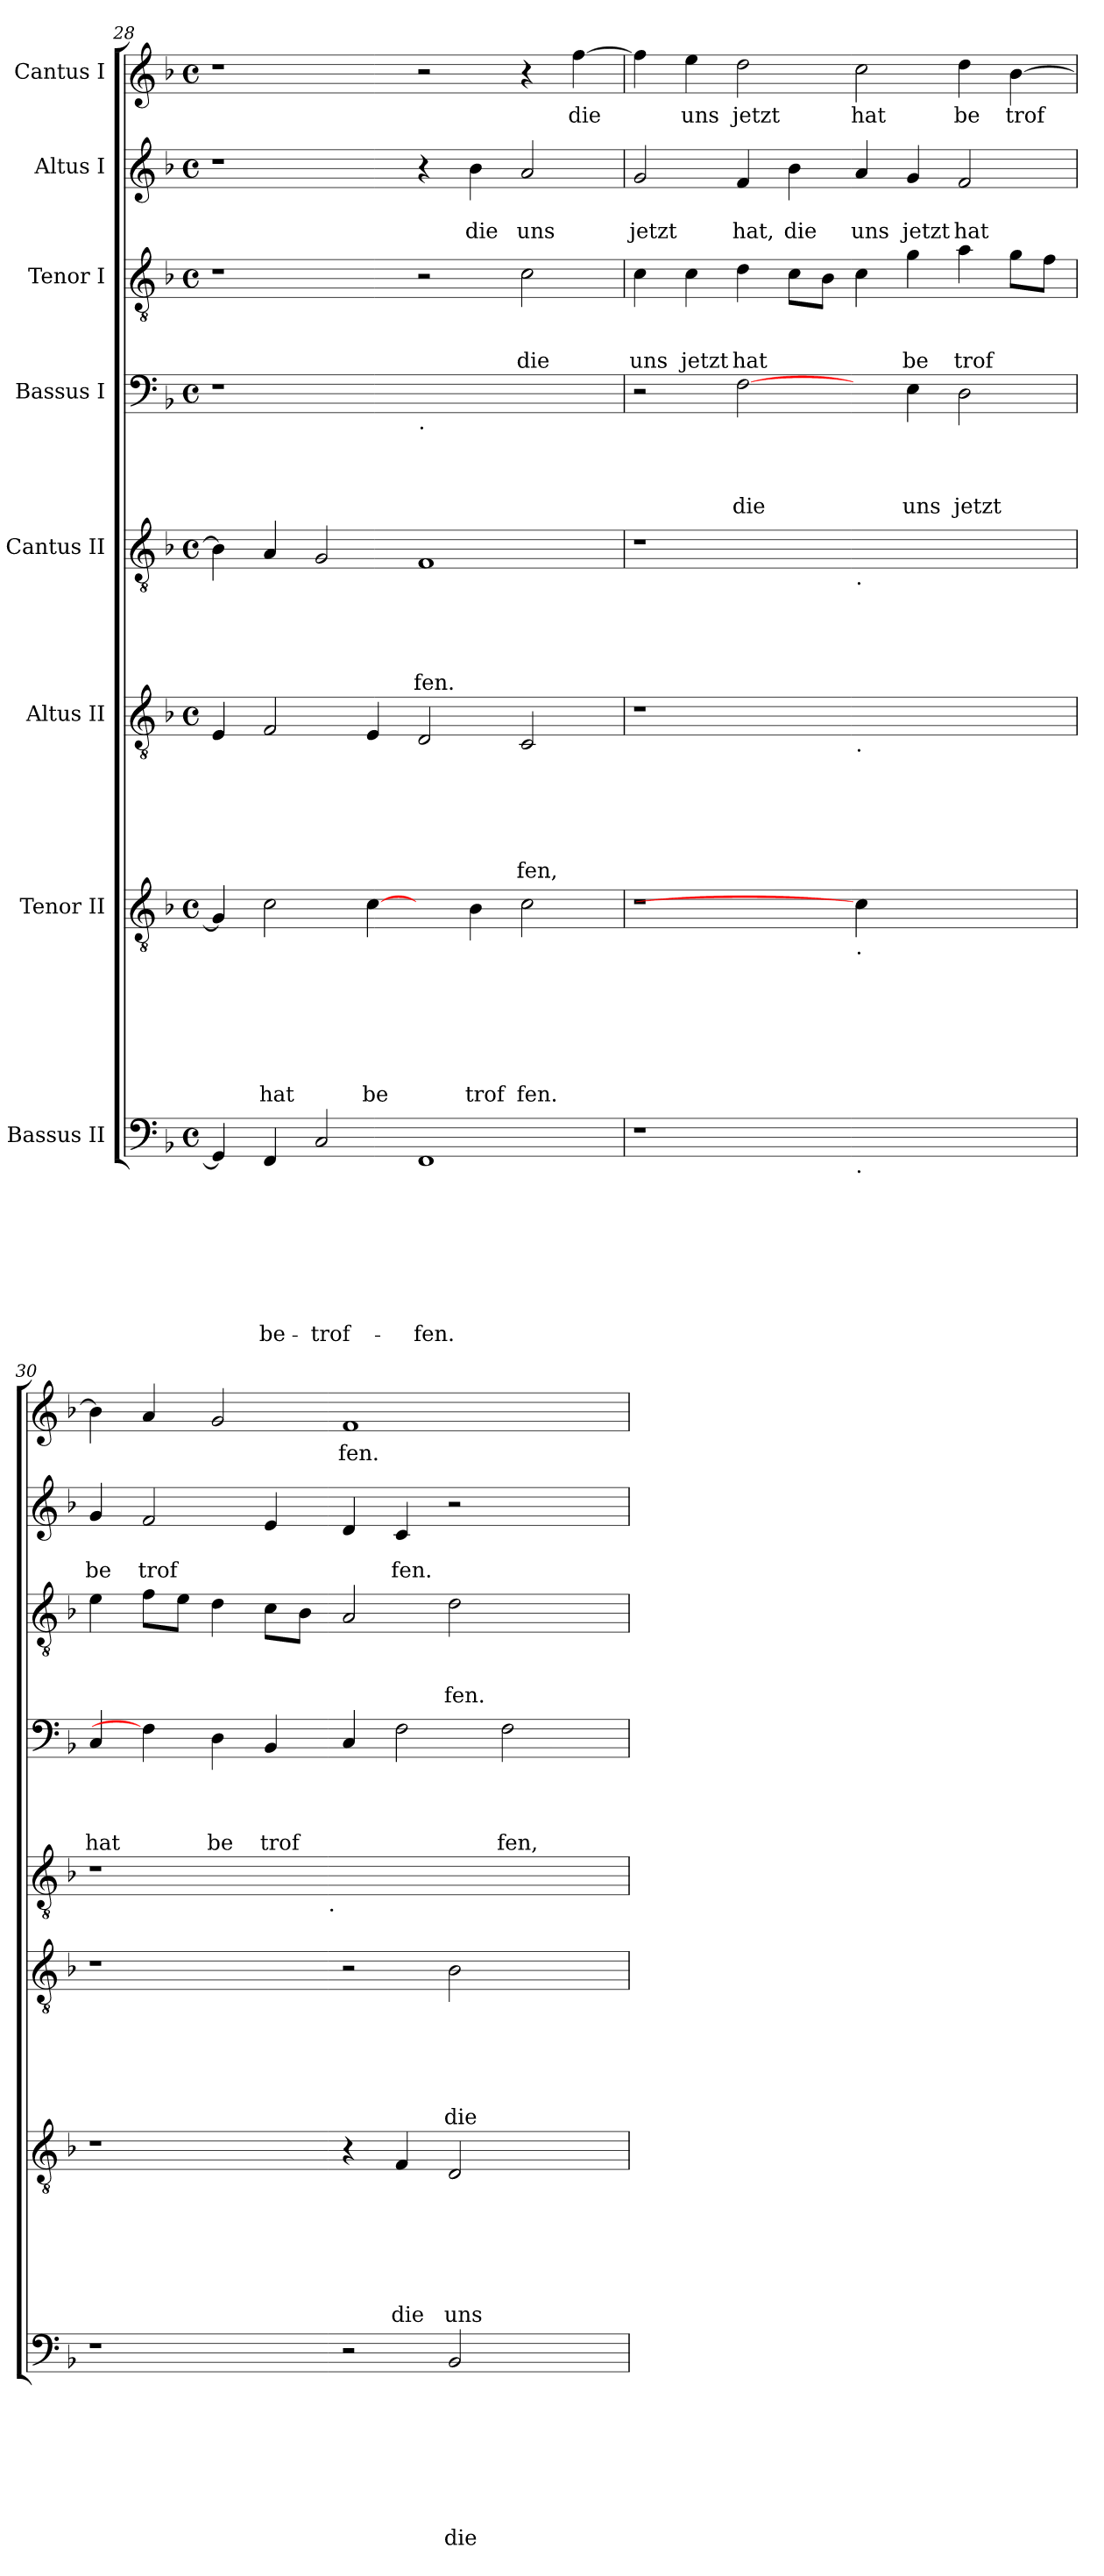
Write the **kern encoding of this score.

**kern	**text	**text	**text	**text	**text	**text	**text	**text	**kern	**text	**text	**text	**text	**text	**text	**text	**kern	**text	**text	**text	**text	**text	**text	**kern	**text	**text	**text	**text	**text	**kern	**text	**text	**text	**text	**kern	**text	**text	**text	**kern	**text	**text	**kern	**text
*part8	*part8	*part8	*part8	*part8	*part8	*part8	*part8	*part8	*part7	*part7	*part7	*part7	*part7	*part7	*part7	*part7	*part6	*part6	*part6	*part6	*part6	*part6	*part6	*part5	*part5	*part5	*part5	*part5	*part5	*part4	*part4	*part4	*part4	*part4	*part3	*part3	*part3	*part3	*part2	*part2	*part2	*part1	*part1
*staff8	*staff8	*staff8	*staff8	*staff8	*staff8	*staff8	*staff8	*staff8	*staff7	*staff7	*staff7	*staff7	*staff7	*staff7	*staff7	*staff7	*staff6	*staff6	*staff6	*staff6	*staff6	*staff6	*staff6	*staff5	*staff5	*staff5	*staff5	*staff5	*staff5	*staff4	*staff4	*staff4	*staff4	*staff4	*staff3	*staff3	*staff3	*staff3	*staff2	*staff2	*staff2	*staff1	*staff1
*I"Bassus II	*	*	*	*	*	*	*	*	*I"Tenor II	*	*	*	*	*	*	*	*I"Altus II	*	*	*	*	*	*	*I"Cantus II	*	*	*	*	*	*I"Bassus I	*	*	*	*	*I"Tenor I	*	*	*	*I"Altus I	*	*	*I"Cantus I	*
*clefF4	*	*	*	*	*	*	*	*	*clefGv2	*	*	*	*	*	*	*	*clefGv2	*	*	*	*	*	*	*clefGv2	*	*	*	*	*	*clefF4	*	*	*	*	*clefGv2	*	*	*	*clefG2	*	*	*clefG2	*
*k[b-]	*	*	*	*	*	*	*	*	*k[b-]	*	*	*	*	*	*	*	*k[b-]	*	*	*	*	*	*	*k[b-]	*	*	*	*	*	*k[b-]	*	*	*	*	*k[b-]	*	*	*	*k[b-]	*	*	*k[b-]	*
*F:	*	*	*	*	*	*	*	*	*F:	*	*	*	*	*	*	*	*F:	*	*	*	*	*	*	*F:	*	*	*	*	*	*F:	*	*	*	*	*F:	*	*	*	*F:	*	*	*F:	*
*M4/4	*	*	*	*	*	*	*	*	*M4/4	*	*	*	*	*	*	*	*M4/4	*	*	*	*	*	*	*M4/4	*	*	*	*	*	*M4/4	*	*	*	*	*M4/4	*	*	*	*M4/4	*	*	*M4/4	*
*met(c)	*	*	*	*	*	*	*	*	*met(c)	*	*	*	*	*	*	*	*met(c)	*	*	*	*	*	*	*met(c)	*	*	*	*	*	*met(c)	*	*	*	*	*met(c)	*	*	*	*met(c)	*	*	*met(c)	*
=28	=28	=28	=28	=28	=28	=28	=28	=28	=28	=28	=28	=28	=28	=28	=28	=28	=28	=28	=28	=28	=28	=28	=28	=28	=28	=28	=28	=28	=28	=28	=28	=28	=28	=28	=28	=28	=28	=28	=28	=28	=28	=28	=28
4GG/]	.	.	.	.	.	.	.	.	4G/]	.	.	.	.	.	.	.	4E/	.	.	.	.	.	.	4B-\]	.	.	.	.	.	1r	.	.	.	.	1r	.	.	.	1r	.	.	1r	.
!	!	!	!	!	!	!	!	!LO:LY:b	!	!	!	!	!	!	!	!LO:LY:b	!	!	!	!	!	!	!	!	!	!	!	!	!	!	!	!	!	!	!	!	!	!	!	!	!	!	!
4FF/	.	.	.	.	.	.	.	be-	2c\	.	.	.	.	.	.	hat	2F/	.	.	.	.	.	.	4A/	.	.	.	.	.	.	.	.	.	.	.	.	.	.	.	.	.	.	.
!	!	!	!	!	!	!	!	!LO:LY:b	!	!	!	!	!	!	!	!	!	!	!	!	!	!	!	!	!	!	!	!	!	!	!	!	!	!	!	!	!	!	!	!	!	!	!
2C/	.	.	.	.	.	.	.	-trof-	.	.	.	.	.	.	.	.	.	.	.	.	.	.	.	2G/	.	.	.	.	.	.	.	.	.	.	.	.	.	.	.	.	.	.	.
!	!	!	!	!	!	!	!	!	!	!	!	!	!	!	!	!LO:LY:b	!	!	!	!	!	!	!	!	!	!	!	!	!	!	!	!	!	!	!	!	!	!	!	!	!	!	!
.	.	.	.	.	.	.	.	.	[4c\	.	.	.	.	.	.	be	4E/	.	.	.	.	.	.	.	.	.	.	.	.	.	.	.	.	.	.	.	.	.	.	.	.	.	.
!	!	!	!	!	!	!	!	!	!	!	!	!	!	!	!	!	!	!	!	!	!	!	!	!	!	!	!	!	!	!LO:TX:b:t=.	!	!	!	!	!	!	!	!	!	!	!	!	!
!	!	!	!	!	!	!	!	!LO:LY:b	!	!	!	!	!	!	!	!	!	!	!	!	!	!	!	!	!	!	!	!	!LO:LY:b	!	!	!	!	!	!	!	!	!	!	!	!	!	!
1FF	.	.	.	.	.	.	.	-fen.	4ryy	.	.	.	.	.	.	.	2D/	.	.	.	.	.	.	1F	.	.	.	.	fen.	1ryy	.	.	.	.	2r	.	.	.	4r	.	.	2r	.
!	!	!	!	!	!	!	!	!	!	!	!	!	!	!	!	!LO:LY:b	!	!	!	!	!	!	!	!	!	!	!	!	!	!	!	!	!	!	!	!	!	!	!	!	!LO:LY:b	!	!
.	.	.	.	.	.	.	.	.	4B-\	.	.	.	.	.	.	trof	.	.	.	.	.	.	.	.	.	.	.	.	.	.	.	.	.	.	.	.	.	.	4b-\	.	die	.	.
!	!	!	!	!	!	!	!	!	!	!	!	!	!	!	!	!LO:LY:b	!	!	!	!	!	!	!LO:LY:b	!	!	!	!	!	!	!	!	!	!	!	!	!	!	!LO:LY:b	!	!	!LO:LY:b	!	!
.	.	.	.	.	.	.	.	.	2c\	.	.	.	.	.	.	fen.	2C/	.	.	.	.	.	fen,	.	.	.	.	.	.	.	.	.	.	.	2c\	.	.	die	2a/	.	uns	4r	.
!	!	!	!	!	!	!	!	!	!	!	!	!	!	!	!	!	!	!	!	!	!	!	!	!	!	!	!	!	!	!	!	!	!	!	!	!	!	!	!	!	!	!	!LO:LY:b
.	.	.	.	.	.	.	.	.	.	.	.	.	.	.	.	.	.	.	.	.	.	.	.	.	.	.	.	.	.	.	.	.	.	.	.	.	.	.	.	.	.	[>4ff\	die
=29	=29	=29	=29	=29	=29	=29	=29	=29	=29	=29	=29	=29	=29	=29	=29	=29	=29	=29	=29	=29	=29	=29	=29	=29	=29	=29	=29	=29	=29	=29	=29	=29	=29	=29	=29	=29	=29	=29	=29	=29	=29	=29	=29
!	!	!	!	!	!	!	!	!	!	!	!	!	!	!	!	!	!	!	!	!	!	!	!	!	!	!	!	!	!	!	!	!	!	!	!	!	!	!LO:LY:b	!	!	!LO:LY:b	!	!
1r	.	.	.	.	.	.	.	.	1r	.	.	.	.	.	.	.	1r	.	.	.	.	.	.	1r	.	.	.	.	.	2r	.	.	.	.	4c\	.	.	uns	2g/	.	jetzt	4ff\]	.
!	!	!	!	!	!	!	!	!	!	!	!	!	!	!	!	!	!	!	!	!	!	!	!	!	!	!	!	!	!	!	!	!	!	!	!	!	!	!LO:LY:b	!	!	!	!	!LO:LY:b
.	.	.	.	.	.	.	.	.	.	.	.	.	.	.	.	.	.	.	.	.	.	.	.	.	.	.	.	.	.	.	.	.	.	.	4c\	.	.	jetzt	.	.	.	4ee\	uns
!	!	!	!	!	!	!	!	!	!	!	!	!	!	!	!	!	!	!	!	!	!	!	!	!	!	!	!	!	!	!	!	!	!	!LO:LY:b	!	!	!	!LO:LY:b	!	!	!LO:LY:b	!	!LO:LY:b
.	.	.	.	.	.	.	.	.	.	.	.	.	.	.	.	.	.	.	.	.	.	.	.	.	.	.	.	.	.	[2F\	.	.	.	die	4d\	.	.	hat	4f/	.	hat,	2dd\	jetzt
!	!	!	!	!	!	!	!	!	!	!	!	!	!	!	!	!	!	!	!	!	!	!	!	!	!	!	!	!	!	!	!	!	!	!	!	!	!	!	!	!	!LO:LY:b	!	!
.	.	.	.	.	.	.	.	.	.	.	.	.	.	.	.	.	.	.	.	.	.	.	.	.	.	.	.	.	.	.	.	.	.	.	8c\L	.	.	.	4b-\	.	die	.	.
.	.	.	.	.	.	.	.	.	.	.	.	.	.	.	.	.	.	.	.	.	.	.	.	.	.	.	.	.	.	.	.	.	.	.	8B-\J	.	.	.	.	.	.	.	.
!	!	!	!	!	!	!	!	!	!	!	!	!	!	!	!	!	!	!	!	!	!	!	!	!LO:TX:b:t=.	!	!	!	!	!	!	!	!	!	!	!	!	!	!	!	!	!	!	!
!	!	!	!	!	!	!	!	!	!	!	!	!	!	!	!	!	!LO:TX:b:t=.	!	!	!	!	!	!	!	!	!	!	!	!	!	!	!	!	!	!	!	!	!	!	!	!	!	!
!	!	!	!	!	!	!	!	!	!LO:TX:b:t=.	!	!	!	!	!	!	!	!	!	!	!	!	!	!	!	!	!	!	!	!	!	!	!	!	!	!	!	!	!	!	!	!	!	!
!LO:TX:b:t=.	!	!	!	!	!	!	!	!	!	!	!	!	!	!	!	!	!	!	!	!	!	!	!	!	!	!	!	!	!	!	!	!	!	!	!	!	!	!	!	!	!	!	!
!	!	!	!	!	!	!	!	!	!	!	!	!	!	!	!	!	!	!	!	!	!	!	!	!	!	!	!	!	!	!	!	!	!	!	!	!	!	!	!	!	!LO:LY:b	!	!LO:LY:b
1ryy	.	.	.	.	.	.	.	.	4c\]	.	.	.	.	.	.	.	1ryy	.	.	.	.	.	.	1ryy	.	.	.	.	.	4ryy	.	.	.	.	4c\	.	.	.	4a/	.	uns	2cc\	hat
!	!	!	!	!	!	!	!	!	!	!	!	!	!	!	!	!	!	!	!	!	!	!	!	!	!	!	!	!	!	!	!	!	!	!LO:LY:b	!	!	!	!LO:LY:b	!	!	!LO:LY:b	!	!
.	.	.	.	.	.	.	.	.	2.ryy	.	.	.	.	.	.	.	.	.	.	.	.	.	.	.	.	.	.	.	.	4E\	.	.	.	uns	4g\	.	.	be	4g/	.	jetzt	.	.
!	!	!	!	!	!	!	!	!	!	!	!	!	!	!	!	!	!	!	!	!	!	!	!	!	!	!	!	!	!	!	!	!	!	!LO:LY:b	!	!	!	!LO:LY:b	!	!	!LO:LY:b	!	!LO:LY:b
.	.	.	.	.	.	.	.	.	.	.	.	.	.	.	.	.	.	.	.	.	.	.	.	.	.	.	.	.	.	2D\	.	.	.	jetzt	4a\	.	.	trof	2f/	.	hat	4dd\	be
!	!	!	!	!	!	!	!	!	!	!	!	!	!	!	!	!	!	!	!	!	!	!	!	!	!	!	!	!	!	!	!	!	!	!	!	!	!	!	!	!	!	!	!LO:LY:b
.	.	.	.	.	.	.	.	.	.	.	.	.	.	.	.	.	.	.	.	.	.	.	.	.	.	.	.	.	.	.	.	.	.	.	8g\L	.	.	.	.	.	.	[>4b-\	trof
.	.	.	.	.	.	.	.	.	.	.	.	.	.	.	.	.	.	.	.	.	.	.	.	.	.	.	.	.	.	.	.	.	.	.	8f\J	.	.	.	.	.	.	.	.
=30	=30	=30	=30	=30	=30	=30	=30	=30	=30	=30	=30	=30	=30	=30	=30	=30	=30	=30	=30	=30	=30	=30	=30	=30	=30	=30	=30	=30	=30	=30	=30	=30	=30	=30	=30	=30	=30	=30	=30	=30	=30	=30	=30
!	!	!	!	!	!	!	!	!	!	!	!	!	!	!	!	!	!	!	!	!	!	!	!	!	!	!	!	!	!	!	!	!	!	!LO:LY:b	!	!	!	!	!	!	!LO:LY:b	!	!
*	*	*	*	*	*	*	*	*	*	*	*	*	*	*	*	*	*	*	*	*	*	*	*	*^	*	*	*	*	*	*	*	*	*	*	*	*	*	*	*	*	*	*	*
1r	.	.	.	.	.	.	.	.	1r	.	.	.	.	.	.	.	1r	.	.	.	.	.	.	1r	2ryy	.	.	.	.	.	4C/	.	.	.	hat	4e\	.	.	.	4g/	.	be	4b-\]	.
!	!	!	!	!	!	!	!	!	!	!	!	!	!	!	!	!	!	!	!	!	!	!	!	!	!	!	!	!	!	!	!	!	!	!	!	!	!	!	!	!	!	!LO:LY:b	!	!
.	.	.	.	.	.	.	.	.	.	.	.	.	.	.	.	.	.	.	.	.	.	.	.	.	.	.	.	.	.	.	4F\]	.	.	.	.	8f\L	.	.	.	2f/	.	trof	4a/	.
.	.	.	.	.	.	.	.	.	.	.	.	.	.	.	.	.	.	.	.	.	.	.	.	.	.	.	.	.	.	.	.	.	.	.	.	8e\J	.	.	.	.	.	.	.	.
!	!	!	!	!	!	!	!	!	!	!	!	!	!	!	!	!	!	!	!	!	!	!	!	!	!	!	!	!	!	!	!	!	!	!	!LO:LY:b	!	!	!	!	!	!	!	!	!
.	.	.	.	.	.	.	.	.	.	.	.	.	.	.	.	.	.	.	.	.	.	.	.	.	4...ryy	.	.	.	.	.	4D\	.	.	.	be	4d\	.	.	.	.	.	.	2g/	.
!	!	!	!	!	!	!	!	!	!	!	!	!	!	!	!	!	!	!	!	!	!	!	!	!	!	!	!	!	!	!	!	!	!	!	!LO:LY:b	!	!	!	!	!	!	!	!	!
.	.	.	.	.	.	.	.	.	.	.	.	.	.	.	.	.	.	.	.	.	.	.	.	.	.	.	.	.	.	.	4BB-/	.	.	.	trof	8c\L	.	.	.	4e/	.	.	.	.
.	.	.	.	.	.	.	.	.	.	.	.	.	.	.	.	.	.	.	.	.	.	.	.	.	.	.	.	.	.	.	.	.	.	.	.	8B-\J	.	.	.	.	.	.	.	.
!	!	!	!	!	!	!	!	!	!	!	!	!	!	!	!	!	!	!	!	!	!	!	!	!	!LO:TX:b:t=.	!	!	!	!	!	!	!	!	!	!	!	!	!	!	!	!	!	!	!
.	.	.	.	.	.	.	.	.	.	.	.	.	.	.	.	.	.	.	.	.	.	.	.	.	1ryy	.	.	.	.	.	.	.	.	.	.	.	.	.	.	.	.	.	.	.
!	!	!	!	!	!	!	!	!	!	!	!	!	!	!	!	!	!	!	!	!	!	!	!	!	!	!	!	!	!	!	!	!	!	!	!	!	!	!	!	!	!	!	!	!LO:LY:b
2r	.	.	.	.	.	.	.	.	4r	.	.	.	.	.	.	.	2r	.	.	.	.	.	.	1ryy	.	.	.	.	.	.	4C/	.	.	.	.	2A/	.	.	.	4d/	.	.	1f	fen.
!	!	!	!	!	!	!	!	!	!	!	!	!	!	!	!	!LO:LY:b	!	!	!	!	!	!	!	!	!	!	!	!	!	!	!	!	!	!	!	!	!	!	!	!	!	!LO:LY:b	!	!
.	.	.	.	.	.	.	.	.	4F/	.	.	.	.	.	.	die	.	.	.	.	.	.	.	.	.	.	.	.	.	.	2F\	.	.	.	.	.	.	.	.	4c/	.	fen.	.	.
!	!	!	!	!	!	!	!	!LO:LY:b	!	!	!	!	!	!	!	!LO:LY:b	!	!	!	!	!	!	!LO:LY:b	!	!	!	!	!	!	!	!	!	!	!	!	!	!	!	!LO:LY:b	!	!	!	!	!
2BB-/	.	.	.	.	.	.	.	die	2D/	.	.	.	.	.	.	uns	2B-\	.	.	.	.	.	die	.	.	.	.	.	.	.	.	.	.	.	.	2d\	.	.	fen.	2r	.	.	.	.
!	!	!	!	!	!	!	!	!	!	!	!	!	!	!	!	!	!	!	!	!	!	!	!	!	!	!	!	!	!	!	!	!	!	!	!LO:LY:b	!	!	!	!	!	!	!	!	!
.	.	.	.	.	.	.	.	.	.	.	.	.	.	.	.	.	.	.	.	.	.	.	.	.	.	.	.	.	.	.	2F\	.	.	.	fen,	.	.	.	.	.	.	.	.	.
.	.	.	.	.	.	.	.	.	.	.	.	.	.	.	.	.	.	.	.	.	.	.	.	.	4ryy	.	.	.	.	.	.	.	.	.	.	.	.	.	.	.	.	.	.	.
4ryy	.	.	.	.	.	.	.	.	4ryy	.	.	.	.	.	.	.	4ryy	.	.	.	.	.	.	4ryy	.	.	.	.	.	.	.	.	.	.	.	4ryy	.	.	.	4ryy	.	.	4ryy	.
.	.	.	.	.	.	.	.	.	.	.	.	.	.	.	.	.	.	.	.	.	.	.	.	.	32ryy	.	.	.	.	.	.	.	.	.	.	.	.	.	.	.	.	.	.	.
*	*	*	*	*	*	*	*	*	*	*	*	*	*	*	*	*	*	*	*	*	*	*	*	*v	*v	*	*	*	*	*	*	*	*	*	*	*	*	*	*	*	*	*	*	*
=	=	=	=	=	=	=	=	=	=	=	=	=	=	=	=	=	=	=	=	=	=	=	=	=	=	=	=	=	=	=	=	=	=	=	=	=	=	=	=	=	=	=	=
*-	*-	*-	*-	*-	*-	*-	*-	*-	*-	*-	*-	*-	*-	*-	*-	*-	*-	*-	*-	*-	*-	*-	*-	*-	*-	*-	*-	*-	*-	*-	*-	*-	*-	*-	*-	*-	*-	*-	*-	*-	*-	*-	*-
